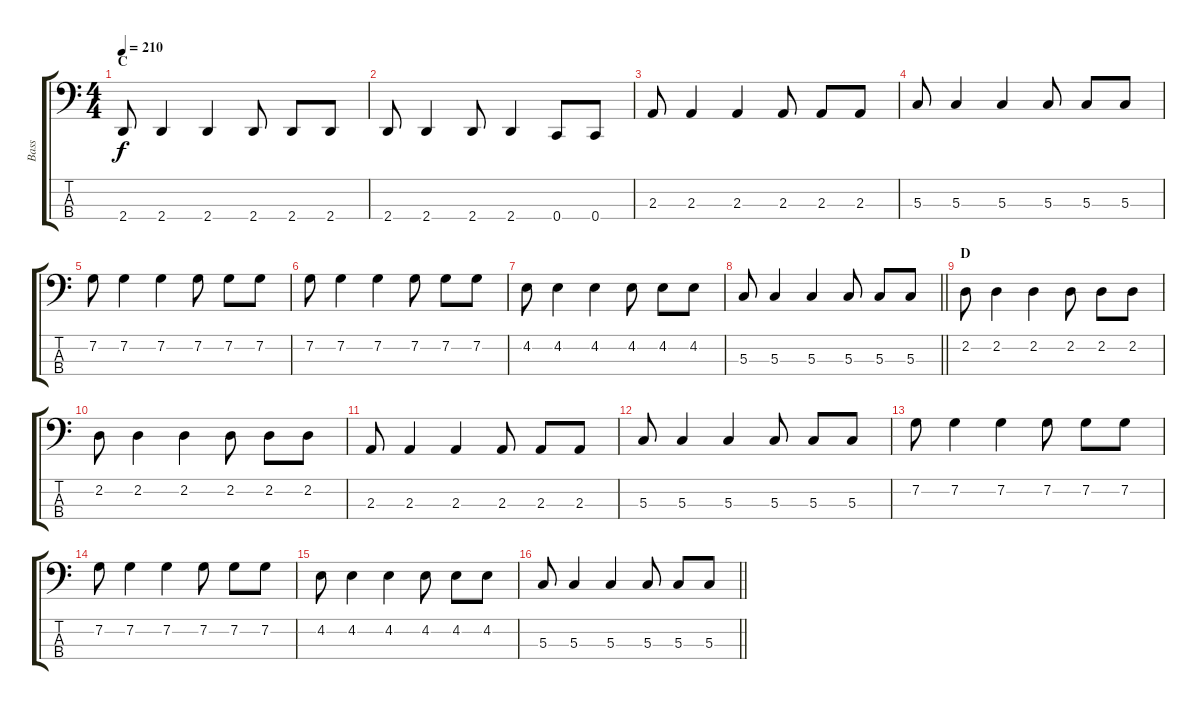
\track ("Bass" "Bass") {instrument electricbassfinger}
\staff {score tabs}
\tuning (F2 C2 G1 C1) {hide}
\ts (4 4)
\section ("" "C")
\tempo 210
\clef f4
\ks c
2.4.8{dy f} 2.4.4 2.4.4 2.4.8 2.4.8 2.4.8 |
2.4.8 2.4.4 2.4.8 2.4.4 0.4.8 0.4.8 |
2.3.8 2.3.4 2.3.4 2.3.8 2.3.8 2.3.8 |
5.3.8 5.3.4 5.3.4 5.3.8 5.3.8 5.3.8 |
7.2.8 7.2.4 7.2.4 7.2.8 7.2.8 7.2.8 |
7.2.8 7.2.4 7.2.4 7.2.8 7.2.8 7.2.8 |
4.2.8 4.2.4 4.2.4 4.2.8 4.2.8 4.2.8 |
\barLineRight lightlight
5.3.8 5.3.4 5.3.4 5.3.8 5.3.8 5.3.8 |
\section ("" "D")
2.2.8 2.2.4 2.2.4 2.2.8 2.2.8 2.2.8 |
2.2.8 2.2.4 2.2.4 2.2.8 2.2.8 2.2.8 |
2.3.8 2.3.4 2.3.4 2.3.8 2.3.8 2.3.8 |
5.3.8 5.3.4 5.3.4 5.3.8 5.3.8 5.3.8 |
7.2.8 7.2.4 7.2.4 7.2.8 7.2.8 7.2.8 |
7.2.8 7.2.4 7.2.4 7.2.8 7.2.8 7.2.8 |
4.2.8 4.2.4 4.2.4 4.2.8 4.2.8 4.2.8 |
\barLineRight lightlight
5.3.8 5.3.4 5.3.4 5.3.8 5.3.8 5.3.8
